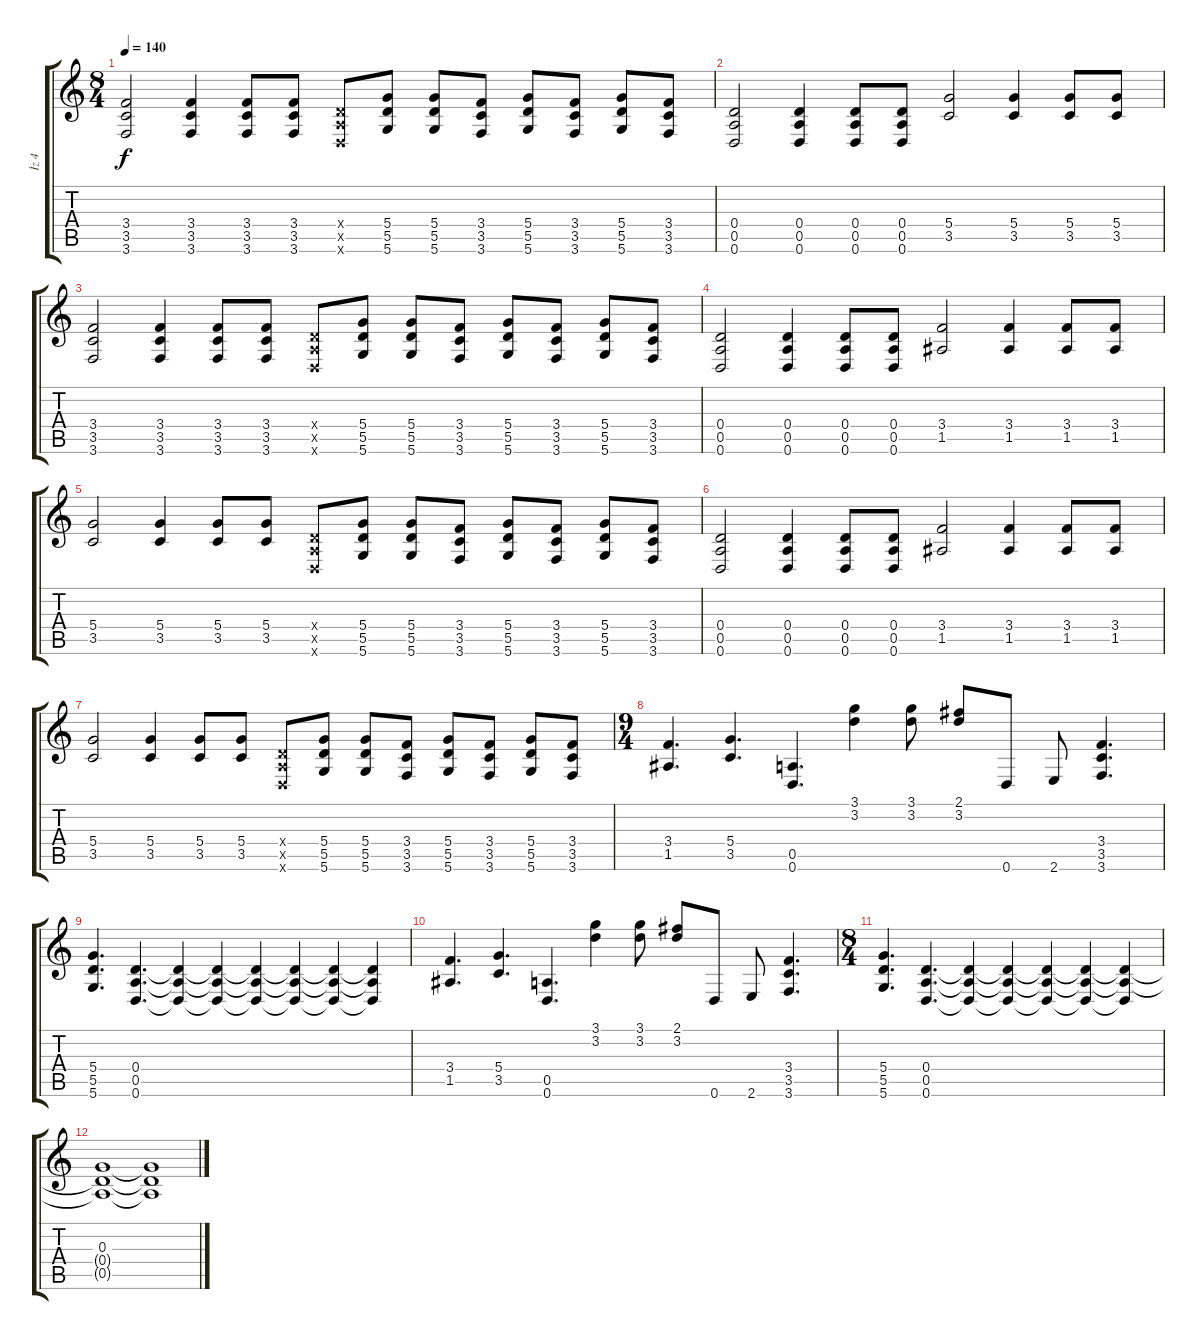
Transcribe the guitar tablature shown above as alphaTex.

\track ("İz 4" "İz 4") {instrument distortionguitar}
\staff {score tabs}
\tuning (E4 B3 G3 D3 A2 D2) {hide}
\ts (8 4)
\tempo 140
\clef g2
\ks c
(3.4 3.5 3.6).2{dy f} (3.4 3.5 3.6).4 (3.4 3.5 3.6).8 (3.4 3.5 3.6).8 (0.4{x} 0.5{x} 0.6{x}).8 (5.4 5.5 5.6).8 (5.4 5.5 5.6).8 (3.4 3.5 3.6).8 (5.4 5.5 5.6).8 (3.4 3.5 3.6).8 (5.4 5.5 5.6).8 (3.4 3.5 3.6).8 |
(0.4 0.5 0.6).2 (0.4 0.5 0.6).4 (0.4 0.5 0.6).8 (0.4 0.5 0.6).8 (5.4 3.5).2 (5.4 3.5).4 (5.4 3.5).8 (5.4 3.5).8 |
(3.4 3.5 3.6).2 (3.4 3.5 3.6).4 (3.4 3.5 3.6).8 (3.4 3.5 3.6).8 (0.4{x} 0.5{x} 0.6{x}).8 (5.4 5.5 5.6).8 (5.4 5.5 5.6).8 (3.4 3.5 3.6).8 (5.4 5.5 5.6).8 (3.4 3.5 3.6).8 (5.4 5.5 5.6).8 (3.4 3.5 3.6).8 |
(0.4 0.5 0.6).2 (0.4 0.5 0.6).4 (0.4 0.5 0.6).8 (0.4 0.5 0.6).8 (3.4 1.5).2 (3.4 1.5).4 (3.4 1.5).8 (3.4 1.5).8 |
(5.4 3.5).2 (5.4 3.5).4 (5.4 3.5).8 (5.4 3.5).8 (0.4{x} 0.5{x} 0.6{x}).8 (5.4 5.5 5.6).8 (5.4 5.5 5.6).8 (3.4 3.5 3.6).8 (5.4 5.5 5.6).8 (3.4 3.5 3.6).8 (5.4 5.5 5.6).8 (3.4 3.5 3.6).8 |
(0.4 0.5 0.6).2 (0.4 0.5 0.6).4 (0.4 0.5 0.6).8 (0.4 0.5 0.6).8 (3.4 1.5).2 (3.4 1.5).4 (3.4 1.5).8 (3.4 1.5).8 |
(5.4 3.5).2 (5.4 3.5).4 (5.4 3.5).8 (5.4 3.5).8 (0.4{x} 0.5{x} 0.6{x}).8 (5.4 5.5 5.6).8 (5.4 5.5 5.6).8 (3.4 3.5 3.6).8 (5.4 5.5 5.6).8 (3.4 3.5 3.6).8 (5.4 5.5 5.6).8 (3.4 3.5 3.6).8 |
\ts (9 4)
(3.4 1.5).4{d} (5.4 3.5).4{d} (0.5 0.6).4{d} (3.1 3.2).4 (3.1 3.2).8 (2.1 3.2).8 0.6.8 2.6.8 (3.4 3.5 3.6).4{d} |
(5.4 5.5 5.6).4{d} (0.4 0.5 0.6).4{d} (0.4{t} 0.5{t} 0.6{t}).4 (0.4{t} 0.5{t} 0.6{t}).4 (0.4{t} 0.5{t} 0.6{t}).4 (0.4{t} 0.5{t} 0.6{t}).4 (0.4{t} 0.5{t} 0.6{t}).4 (0.4{t} 0.5{t} 0.6{t}).4 |
(3.4 1.5).4{d} (5.4 3.5).4{d} (0.5 0.6).4{d} (3.1 3.2).4 (3.1 3.2).8 (2.1 3.2).8 0.6.8 2.6.8 (3.4 3.5 3.6).4{d} |
\ts (8 4)
(5.4 5.5 5.6).4{d} (0.4 0.5 0.6).4{d} (0.4{t} 0.5{t} 0.6{t}).4 (0.4{t} 0.5{t} 0.6{t}).4 (0.4{t} 0.5{t} 0.6{t}).4 (0.4{t} 0.5{t} 0.6{t}).4 (0.4{t} 0.5{t} 0.6{t}).4 |
(0.3 0.4{t} 0.5{t}).1 (0.3{t} 0.4{t} 0.5{t}).1
